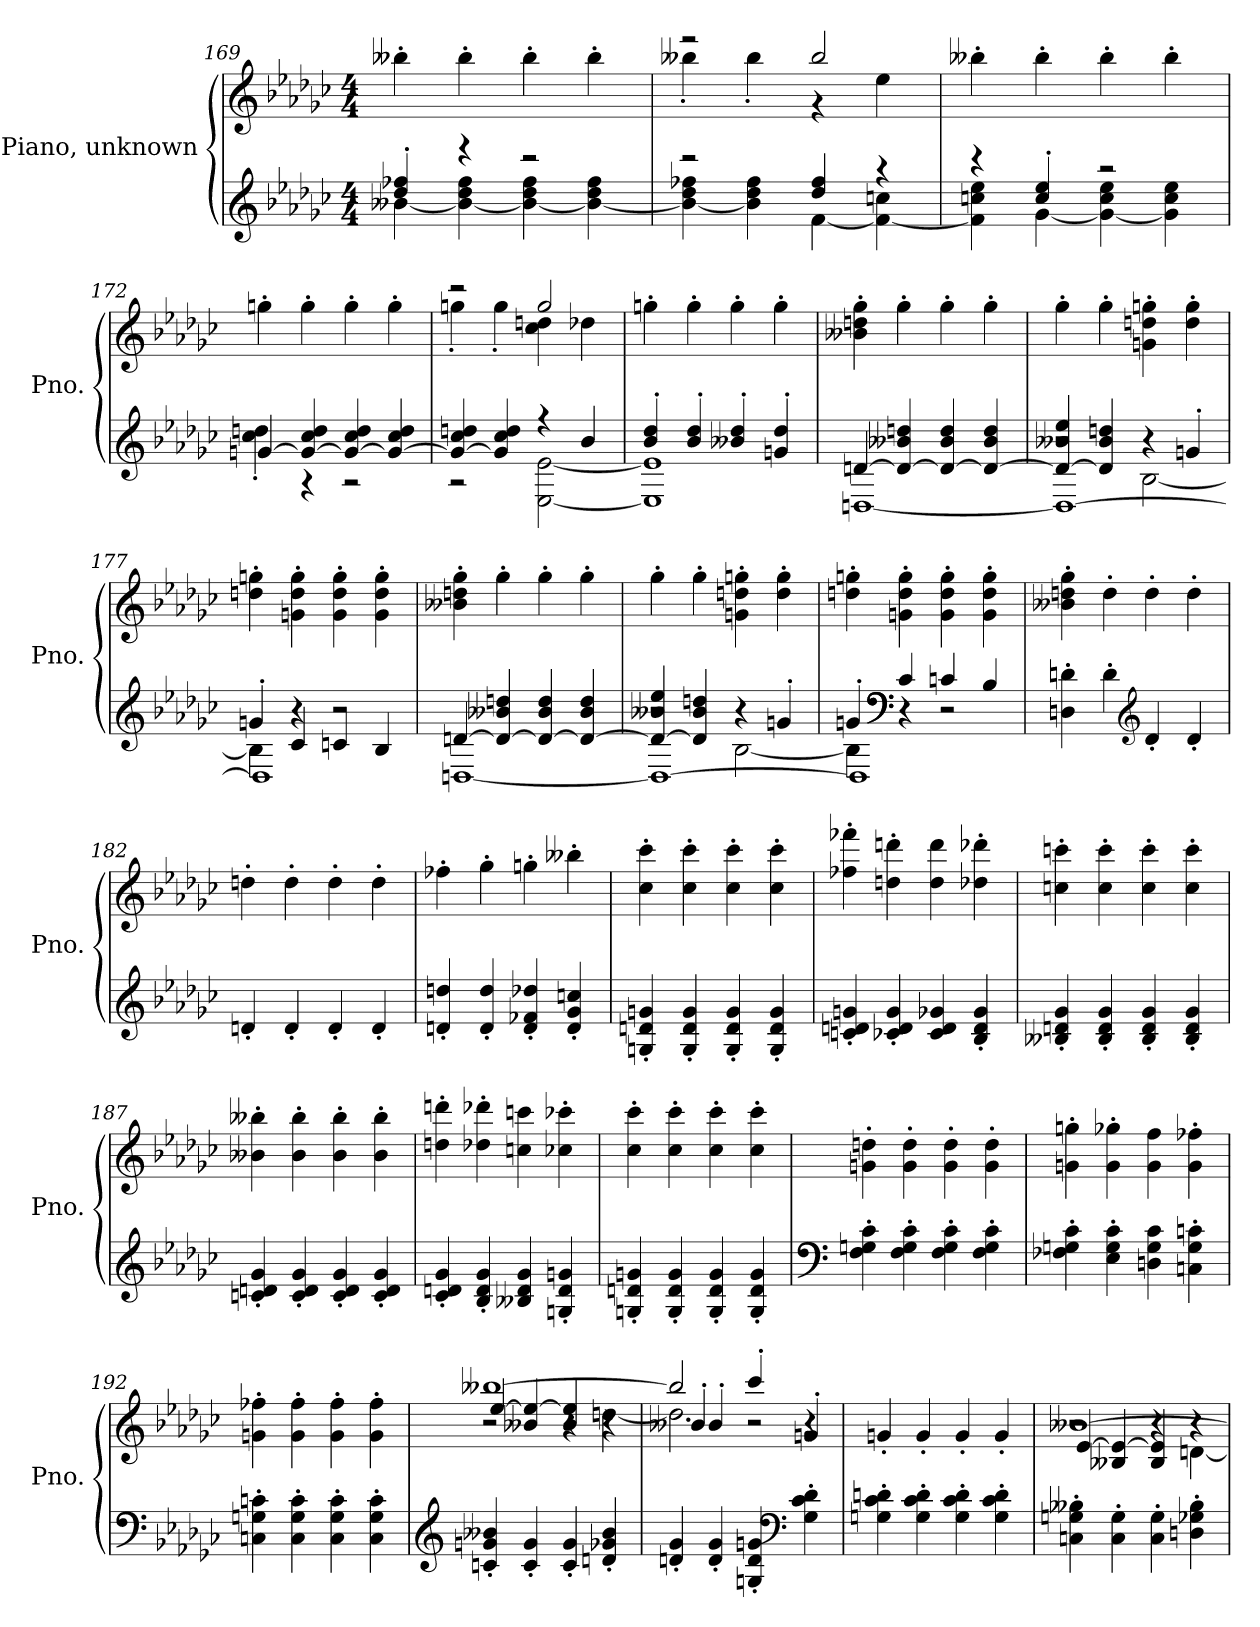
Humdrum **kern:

**kern	**kern
*part1	*part1
*staff2	*staff1
*I"Piano, unknown	*
*I'Pno.	*
!!LO:PB:g=z
*clefG2	*clefG2
*k[b-e-a-d-g-c-]	*k[b-e-a-d-g-c-]
*M4/4	*M4/4
=169	=169
*^	*
4dd-/' 4ff-X/'	[4b--X\	4bb--X'\
4r	4b--\_ 4dd-\ 4ff-\	4bb--'\
2r	4b--\_ 4dd-\ 4ff-\	4bb--'\
.	4b--\_ 4dd-\ 4ff-\	4bb--'\
=170	=170	=170
*	*	*^
2r	4b--\_ 4dd-\ 4ff-X\	2r	4bb--X'\
.	4b--\] 4dd-\ 4ff-\	.	4bb--'\
4dd-/ 4ff-/	[4f\	2bb--/	4r
4r	4f\_ 4ccn\	.	4ee-\
*	*	*v	*v
=171	=171	=171
4r	4f\] 4ccn\ 4ee-\	4bb--X'\
4cc/' 4ee-/'	[4g-\	4bb--'\
2r	4g-\_ 4cc\ 4ee-\	4bb--'\
.	4g-\] 4cc\ 4ee-\	4bb--'\
=172	=172	=172
[4gn/	4cc-\' 4ddn\'	4ggn'\
4g/_ 4cc-/ 4dd/	4r	4gg'\
4g/_ 4cc-/ 4dd/	2r	4gg'\
4g/_ 4cc-/ 4dd/	.	4gg'\
=173	=173	=173
*	*	*^
4g/_ 4cc-/ 4ddn/	2r	2r	4ggn'\
4g/] 4cc-/ 4dd/	.	.	4gg'\
4r	[2E-\ [2e-\	2gg/	4cc-\ 4ddn\
4b-/	.	.	4dd-X\
*	*	*v	*v
!!LO:LB:g=z
=174	=174	=174
4b-/' 4dd-/'	1E-] 1e-]	4ggn'\
4b-/' 4dd-/'	.	4gg'\
4b--X/' 4dd-/'	.	4gg'\
4gn/' 4dd-/'	.	4gg'\
=175	=175	=175
[4dn/	[1Dn	4b--X\' 4ddn\' 4gg-\'
4d/_ 4b--X/ 4ddn/	.	4gg-'\
4d/_ 4b--/ 4dd/	.	4gg-'\
4d/_ 4b--/ 4dd/	.	4gg-'\
=176	=176	=176
*	*^	*
4d/_ 4b--X/ 4ee-/	2r	1D_	4gg-'\
4d/] 4b--/ 4ddn/	.	.	4gg-'\
4r	[2B-\	.	4gn\' 4ddn\' 4ggn\'
4gn'/	.	.	4dd\' 4gg\'
=177	=177	=177	=177
4gn'/	4B-\]	1D]	4ddn\' 4ggn\'
4c-/	4r	.	4gn\' 4dd\' 4gg\'
4cn/	2r	.	4g\' 4dd\' 4gg\'
4B-/	.	.	4g\' 4dd\' 4gg\'
*	*v	*v	*
=178	=178	=178
[4dn/	[1Dn	4b--X\' 4ddn\' 4gg-\'
4d/_ 4b--X/ 4ddn/	.	4gg-'\
4d/_ 4b--/ 4dd/	.	4gg-'\
4d/_ 4b--/ 4dd/	.	4gg-'\
!!LO:LB:g=z
=179	=179	=179
*	*^	*
4d/_ 4b--X/ 4ee-/	2r	1D_	4gg-'\
4d/] 4b--/ 4ddn/	.	.	4gg-'\
4r	[2B-\	.	4gn\' 4ddn\' 4ggn\'
4gn'/	.	.	4dd\' 4gg\'
=180	=180	=180	=180
4gn'/	4B-\]	1D]	4ddn\' 4ggn\'
*clefF4	*	*	*
4c-/	4r	.	4gn\' 4dd\' 4gg\'
4cn/	2r	.	4g\' 4dd\' 4gg\'
4B-/	.	.	4g\' 4dd\' 4gg\'
*v	*v	*v	*
=181	=181
4Dn\' 4dn\'	4b--X\' 4ddn\' 4gg-\'
4d'\	4dd'\
*clefG2	*
4d'/	4dd'\
4d'/	4dd'\
=182	=182
4dn'/	4ddn'\
4d'/	4dd'\
4d'/	4dd'\
4d'/	4dd'\
=183	=183
4dn/' 4ddn/'	4ff-X'\
4d/' 4dd/'	4gg-'\
4d/' 4f-X/' 4dd-X/'	4ggn'\
4d/' 4g-/' 4ccn/'	4bb--X'\
!!LO:LB:g=z
=184	=184
4Gn/' 4dn/' 4gn/'	4cc-\' 4ccc-\'
4G/' 4d/' 4g/'	4cc-\' 4ccc-\'
4G/' 4d/' 4g/'	4cc-\' 4ccc-\'
4G/' 4d/' 4g/'	4cc-\' 4ccc-\'
=185	=185
4cn/' 4dn/' 4gn/'	4ff-X\' 4fff-X\'
4c-X/' 4d/' 4g/'	4ddn\' 4dddn\'
4c-/ 4d/ 4g-X/	4dd\ 4ddd\
4B-/' 4d/' 4g-/'	4dd-X\' 4ddd-X\'
=186	=186
4B--X/' 4dn/' 4g-/'	4ccn\' 4cccn\'
4B--/' 4d/' 4g-/'	4cc\' 4ccc\'
4B--/' 4d/' 4g-/'	4cc\' 4ccc\'
4B--/' 4d/' 4g-/'	4cc\' 4ccc\'
=187	=187
4cn/' 4dn/' 4g-/'	4b--X\' 4bb--X\'
4c/' 4d/' 4g-/'	4b--\' 4bb--\'
4c/' 4d/' 4g-/'	4b--\' 4bb--\'
4c/' 4d/' 4g-/'	4b--\' 4bb--\'
=188	=188
4c-/' 4dn/' 4g-/'	4ddn\' 4dddn\'
4B-/' 4d/' 4g-/'	4dd-X\' 4ddd-X\'
4B--X/ 4d/ 4g-/	4ccn\ 4cccn\
4Gn/' 4d/' 4gn/'	4cc-X\' 4ccc-X\'
!!LO:LB:g=z
=189	=189
4Gn/' 4dn/' 4gn/'	4cc-\' 4ccc-\'
4G/' 4d/' 4g/'	4cc-\' 4ccc-\'
4G/' 4d/' 4g/'	4cc-\' 4ccc-\'
4G/' 4d/' 4g/'	4cc-\' 4ccc-\'
=190	=190
*clefF4	*
4F\' 4Gn\' 4c-\'	4gn\' 4ddn\'
4F\' 4G\' 4c-\'	4g\' 4dd\'
4F\' 4G\' 4c-\'	4g\' 4dd\'
4F\' 4G\' 4c-\'	4g\' 4dd\'
=191	=191
4F-X\' 4Gn\' 4c-\'	4gn\' 4ggn\'
4E-\' 4G\' 4c-\'	4g\' 4gg-X\'
4Dn\ 4G\ 4c-\	4g\ 4ff\
4Cn\' 4G\' 4cn\'	4g\' 4ff-X\'
=192	=192
4Cn\' 4Gn\' 4cn\'	4gn\' 4ff-X\'
4C\' 4G\' 4c\'	4g\' 4ff-\'
4C\' 4G\' 4c\'	4g\' 4ff-\'
4C\' 4G\' 4c\'	4g\' 4ff-\'
!!LO:LB:g=z
=193	=193
*clefG2	*
*	*^
*	*	*^
4cn/' 4gn/' 4b--X/'	[1bb--X	2r	[4ee-/
4c/' 4g/'	.	.	4b--X/ 4ee-/_
4c/' 4g/'	.	4r	4b--/ 4ee-/]
4dn/' 4g-X/' 4b--/'	.	[4ddn\	4r
=194	=194	=194	=194
4dn/' 4g-/'	2bb--/]	2.dd\]	4b--X'/
4d/' 4g-/'	.	.	4b--'/
4Gn/' 4d/' 4gn/'	2r	.	4ccc-'/
*clefF4	*	*	*
4G\' 4c-\' 4d\'	.	4r	4gn'/
*	*v	*v	*v
=195	=195
4Gn\' 4c-\' 4dn\'	4gn'/
4G\' 4c-\' 4d\'	4g'/
4G\' 4c-\' 4d\'	4g'/
4G\' 4c-\' 4d\'	4g'/
=196	=196
*	*^
*	*	*^
4Cn\' 4Gn\' 4B--X\'	[1b--X	2r	[4e-/
4C\' 4G\'	.	.	4B--X/ 4e-/_
4C\' 4G\'	.	4r	4B--/ 4e-/]
4Dn\' 4G-X\' 4B--\'	.	[4dn\	4r
*	*v	*v	*v
=	=
*-	*-
